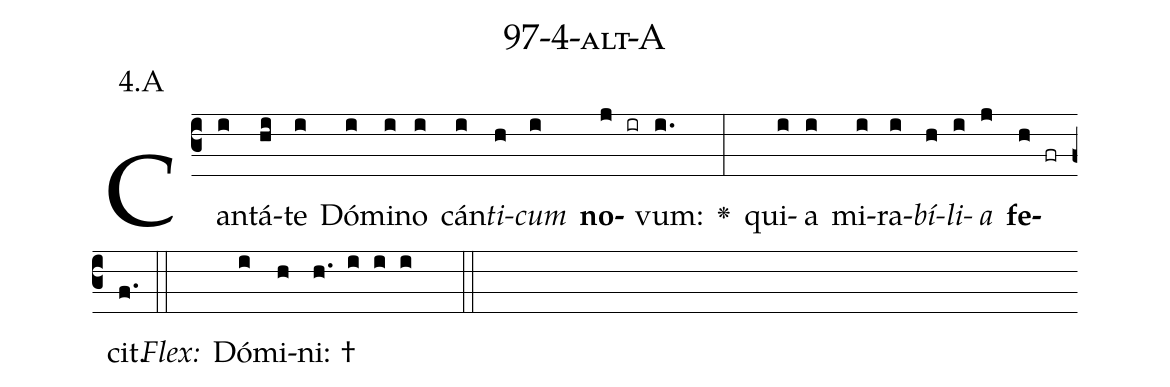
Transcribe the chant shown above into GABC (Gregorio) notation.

name: 97-4-alt-A;
annotation: 4.A;
%%
(c3)Can(i)tá(hi)te(i) Dó(i)mi(i)no(i) cán(i)<i>ti</i>(h)<i>cum</i>(i) <b>no</b>(j ir)vum:(i.) <v>\greheightstar</v>(:) qui(i)a(i) mi(i)ra(i)<i>bí</i>(h)<i>li</i>(i)<i>a</i>(j) <b>fe</b>(h fr)cit.(f.) (::)
<i>Flex:</i>()  Dó(i)mi(h)ni: †(h. i i i  ::)

%E(i) u(h) o(i) u(j) a(h) e.(f.) (::)
